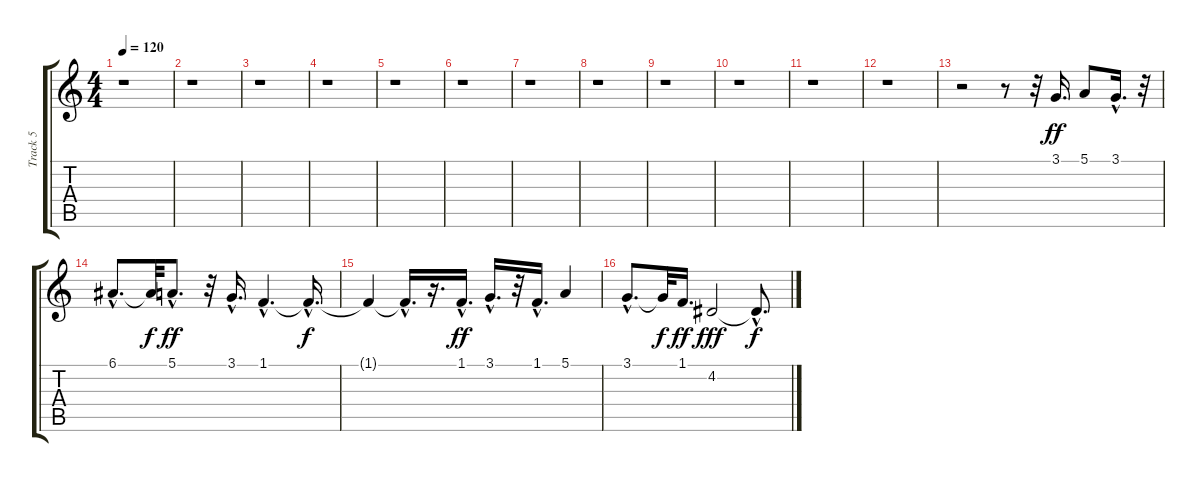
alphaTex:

\track ("Track 5" "Track 5") {instrument shakuhachi}
\staff {score tabs}
\tuning (E4 B3 G3 D3 A2 E2) {hide}
\ts (4 4)
\tempo 120
\clef g2
\ks c
r.1{dy f} |
r.1 |
r.1 |
r.1 |
r.1 |
r.1 |
r.1 |
r.1 |
r.1 |
r.1 |
r.1 |
r.1 |
r.2 r.8 r.32 3.1.16{d dy ff} 5.1.8 3.1{hac}.16{d} r.32 |
6.1{hac}.8{d} 6.1{t}.32{dy f} 5.1{hac}.8{d dy ff} r.32 3.1{hac}.16{d} 1.1{hac}.4{d} 1.1{hac t}.16{d dy f} |
1.1{t}.4 1.1{hac t}.16{d} r.16{d} 1.1{hac}.16{d dy ff} 3.1{hac}.16{d} r.32 1.1{hac}.16{d} 5.1.4 |
3.1{hac}.8{d} 3.1{t}.32{dy f} 1.1.16{d dy ff} 4.2.2{dy fff} 4.2{hac t}.8{d dy f}
